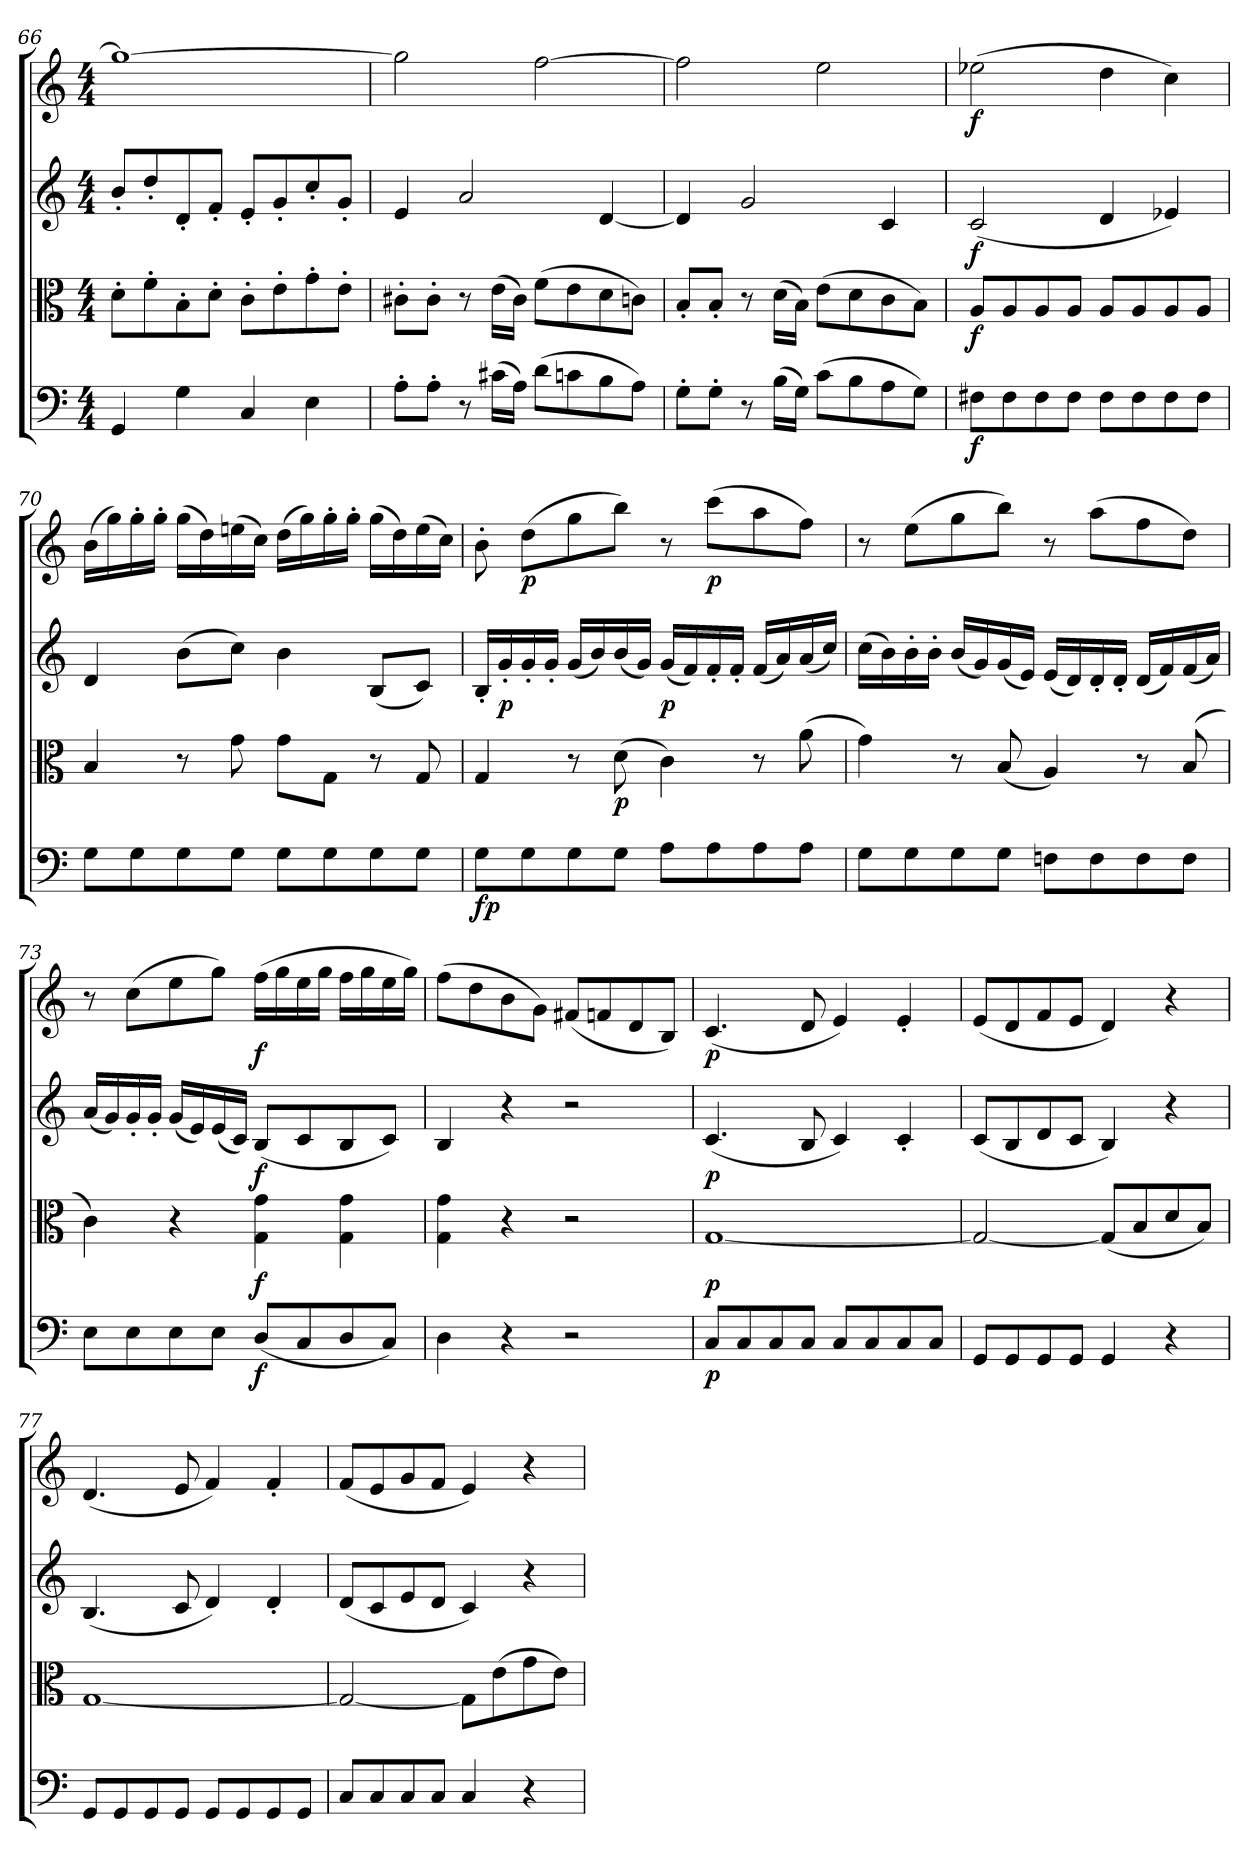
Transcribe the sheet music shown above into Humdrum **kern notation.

**kern	**dynam	**kern	**dynam	**kern	**dynam	**kern	**dynam
*part4	*part4	*part3	*part3	*part2	*part2	*part1	*part1
*staff4	*staff4	*staff3	*staff3	*staff2	*staff2	*staff1	*staff1
*clefF4	*	*clefC3	*	*clefG2	*	*clefG2	*
*k[]	*	*k[]	*	*k[]	*	*k[]	*
*C:	*	*C:	*	*C:	*	*C:	*
*M4/4	*	*M4/4	*	*M4/4	*	*M4/4	*
=66	=66	=66	=66	=66	=66	=66	=66
4GG/	.	8d'\L	.	8b'/L	.	1gg\_	.
.	.	8f'\	.	8dd'/	.	.	.
4G\	.	8B'\	.	8d'/	.	.	.
.	.	8d'\J	.	8f'/J	.	.	.
4C/	.	8c'\L	.	8e'/L	.	.	.
.	.	8e'\	.	8g'/	.	.	.
4E\	.	8g'\	.	8cc'/	.	.	.
.	.	8e'\J	.	8g'/J	.	.	.
=67	=67	=67	=67	=67	=67	=67	=67
8A'\L	.	8c#X'\L	.	4e/	.	2gg\]	.
8A'\J	.	8c#'\J	.	.	.	.	.
8r	.	8r	.	2a/	.	.	.
(16c#X\LL	.	(16e\LL	.	.	.	.	.
16A\JJ)	.	16c#\JJ)	.	.	.	.	.
(8d\L	.	(8f\L	.	.	.	[2ff\	.
8cn\	.	8e\	.	.	.	.	.
8B\	.	8d\	.	[4d/	.	.	.
8A\J)	.	8cn\J)	.	.	.	.	.
=68	=68	=68	=68	=68	=68	=68	=68
8G'\L	.	8B'/L	.	4d/]	.	2ff\]	.
8G'\J	.	8B'/J	.	.	.	.	.
8r	.	8r	.	2g/	.	.	.
(16B\LL	.	(16d\LL	.	.	.	.	.
16G\JJ)	.	16B\JJ)	.	.	.	.	.
(8c\L	.	(8e\L	.	.	.	2ee\	.
8B\	.	8d\	.	.	.	.	.
8A\	.	8c\	.	4c/	.	.	.
8G\J)	.	8B\J)	.	.	.	.	.
=69	=69	=69	=69	=69	=69	=69	=69
8F#X\L	f	8A/L	f	(2c/	f	(2ee-X\	f
8F#\	.	8A/	.	.	.	.	.
8F#\	.	8A/	.	.	.	.	.
8F#\J	.	8A/J	.	.	.	.	.
8F#\L	.	8A/L	.	4d/	.	4dd\	.
8F#\	.	8A/	.	.	.	.	.
8F#\	.	8A/	.	4e-X/)	.	4cc\)	.
8F#\J	.	8A/J	.	.	.	.	.
=70	=70	=70	=70	=70	=70	=70	=70
8G\L	.	4B/	.	4d/	.	(16b\LL	.
.	.	.	.	.	.	16gg\)	.
8G\	.	.	.	.	.	16gg'\	.
.	.	.	.	.	.	16gg'\JJ	.
8G\	.	8r	.	(8b\L	.	(16gg\LL	.
.	.	.	.	.	.	16dd\)	.
8G\J	.	8g\	.	8cc\J)	.	(16een\	.
.	.	.	.	.	.	16cc\JJ)	.
8G\L	.	8g\L	.	4b\	.	(16dd\LL	.
.	.	.	.	.	.	16gg\)	.
8G\	.	8G\J	.	.	.	16gg'\	.
.	.	.	.	.	.	16gg'\JJ	.
8G\	.	8r	.	(8B/L	.	(16gg\LL	.
.	.	.	.	.	.	16dd\)	.
8G\J	.	8G/	.	8c/J)	.	(16ee\	.
.	.	.	.	.	.	16cc\JJ)	.
=71	=71	=71	=71	=71	=71	=71	=71
8G\L	fp	4G/	.	16B'/LL	.	8b'\	.
.	.	.	.	16g'/	p	.	.
8G\	.	.	.	16g'/	.	(8dd\L	p
.	.	.	.	16g'/JJ	.	.	.
8G\	.	8r	.	(16g/LL	.	8gg\	.
.	.	.	.	16b/)	.	.	.
8G\J	.	(8d\	p	(16b/	.	8bb\J)	.
.	.	.	.	16g/JJ)	.	.	.
8A\L	.	4c\)	.	(16g/LL	p	8r	.
.	.	.	.	16f/)	.	.	.
8A\	.	.	.	16f'/	.	(8ccc\L	p
.	.	.	.	16f'/JJ	.	.	.
8A\	.	8r	.	(16f/LL	.	8aa\	.
.	.	.	.	16a/)	.	.	.
8A\J	.	(8a\	.	(16a/	.	8ff\J)	.
.	.	.	.	16cc/JJ)	.	.	.
=72	=72	=72	=72	=72	=72	=72	=72
8G\L	.	4g\)	.	(16cc\LL	.	8r	.
.	.	.	.	16b\)	.	.	.
8G\	.	.	.	16b'\	.	(8ee\L	.
.	.	.	.	16b'\JJ	.	.	.
8G\	.	8r	.	(16b/LL	.	8gg\	.
.	.	.	.	16g/)	.	.	.
8G\J	.	(8B/	.	(16g/	.	8bb\J)	.
.	.	.	.	16e/JJ)	.	.	.
8Fn\L	.	4A/)	.	(16e/LL	.	8r	.
.	.	.	.	16d/)	.	.	.
8F\	.	.	.	16d'/	.	(8aa\L	.
.	.	.	.	16d'/JJ	.	.	.
8F\	.	8r	.	(16d/LL	.	8ff\	.
.	.	.	.	16f/)	.	.	.
8F\J	.	(8B/	.	(16f/	.	8dd\J)	.
.	.	.	.	16a/JJ)	.	.	.
=73	=73	=73	=73	=73	=73	=73	=73
8E\L	.	4c\)	.	(16a/LL	.	8r	.
.	.	.	.	16g/)	.	.	.
8E\	.	.	.	16g'/	.	(8cc\L	.
.	.	.	.	16g'/JJ	.	.	.
8E\	.	4r	.	(16g/LL	.	8ee\	.
.	.	.	.	16e/)	.	.	.
8E\J	.	.	.	(16e/	.	8gg\J)	.
.	.	.	.	16c/JJ)	.	.	.
(8D/L	f	4G\ 4g\	f	(8B/L	f	(16ff\LL	f
.	.	.	.	.	.	16gg\	.
8C/	.	.	.	8c/	.	16ee\	.
.	.	.	.	.	.	16gg\JJ	.
8D/	.	4G\ 4g\	.	8B/	.	16ff\LL	.
.	.	.	.	.	.	16gg\	.
8C/J)	.	.	.	8c/J)	.	16ee\	.
.	.	.	.	.	.	16gg\JJ)	.
=74	=74	=74	=74	=74	=74	=74	=74
4D\	.	4G\ 4g\	.	4B/	.	(8ff\L	.
.	.	.	.	.	.	8dd\	.
4r	.	4r	.	4r	.	8b\	.
.	.	.	.	.	.	8g\J)	.
2r	.	2r	.	2r	.	(8f#X/L	.
.	.	.	.	.	.	8fn/	.
.	.	.	.	.	.	8d/	.
.	.	.	.	.	.	8B/J)	.
=75	=75	=75	=75	=75	=75	=75	=75
8C/L	p	[1G/	p	(4.c/	p	(4.c/	p
8C/	.	.	.	.	.	.	.
8C/	.	.	.	.	.	.	.
8C/J	.	.	.	8B/	.	8d/	.
8C/L	.	.	.	4c/)	.	4e/)	.
8C/	.	.	.	.	.	.	.
8C/	.	.	.	4c'/	.	4e'/	.
8C/J	.	.	.	.	.	.	.
=76	=76	=76	=76	=76	=76	=76	=76
8GG/L	.	2G/_	.	(8c/L	.	(8e/L	.
8GG/	.	.	.	8B/	.	8d/	.
8GG/	.	.	.	8d/	.	8f/	.
8GG/J	.	.	.	8c/J	.	8e/J	.
4GG/	.	(8G/L]	.	4B/)	.	4d/)	.
.	.	8B/	.	.	.	.	.
4r	.	8d/	.	4r	.	4r	.
.	.	8B/J)	.	.	.	.	.
=77	=77	=77	=77	=77	=77	=77	=77
8GG/L	.	[1G/	.	(4.B/	.	(4.d/	.
8GG/	.	.	.	.	.	.	.
8GG/	.	.	.	.	.	.	.
8GG/J	.	.	.	8c/	.	8e/	.
8GG/L	.	.	.	4d/)	.	4f/)	.
8GG/	.	.	.	.	.	.	.
8GG/	.	.	.	4d'/	.	4f'/	.
8GG/J	.	.	.	.	.	.	.
=78	=78	=78	=78	=78	=78	=78	=78
8C/L	.	2G/_	.	(8d/L	.	(8f/L	.
8C/	.	.	.	8c/	.	8e/	.
8C/	.	.	.	8e/	.	8g/	.
8C/J	.	.	.	8d/J	.	8f/J	.
4C/	.	8G\L]	.	4c/)	.	4e/)	.
.	.	(8e\	.	.	.	.	.
4r	.	8g\	.	4r	.	4r	.
.	.	8e\J)	.	.	.	.	.
=	=	=	=	=	=	=	=
*-	*-	*-	*-	*-	*-	*-	*-
